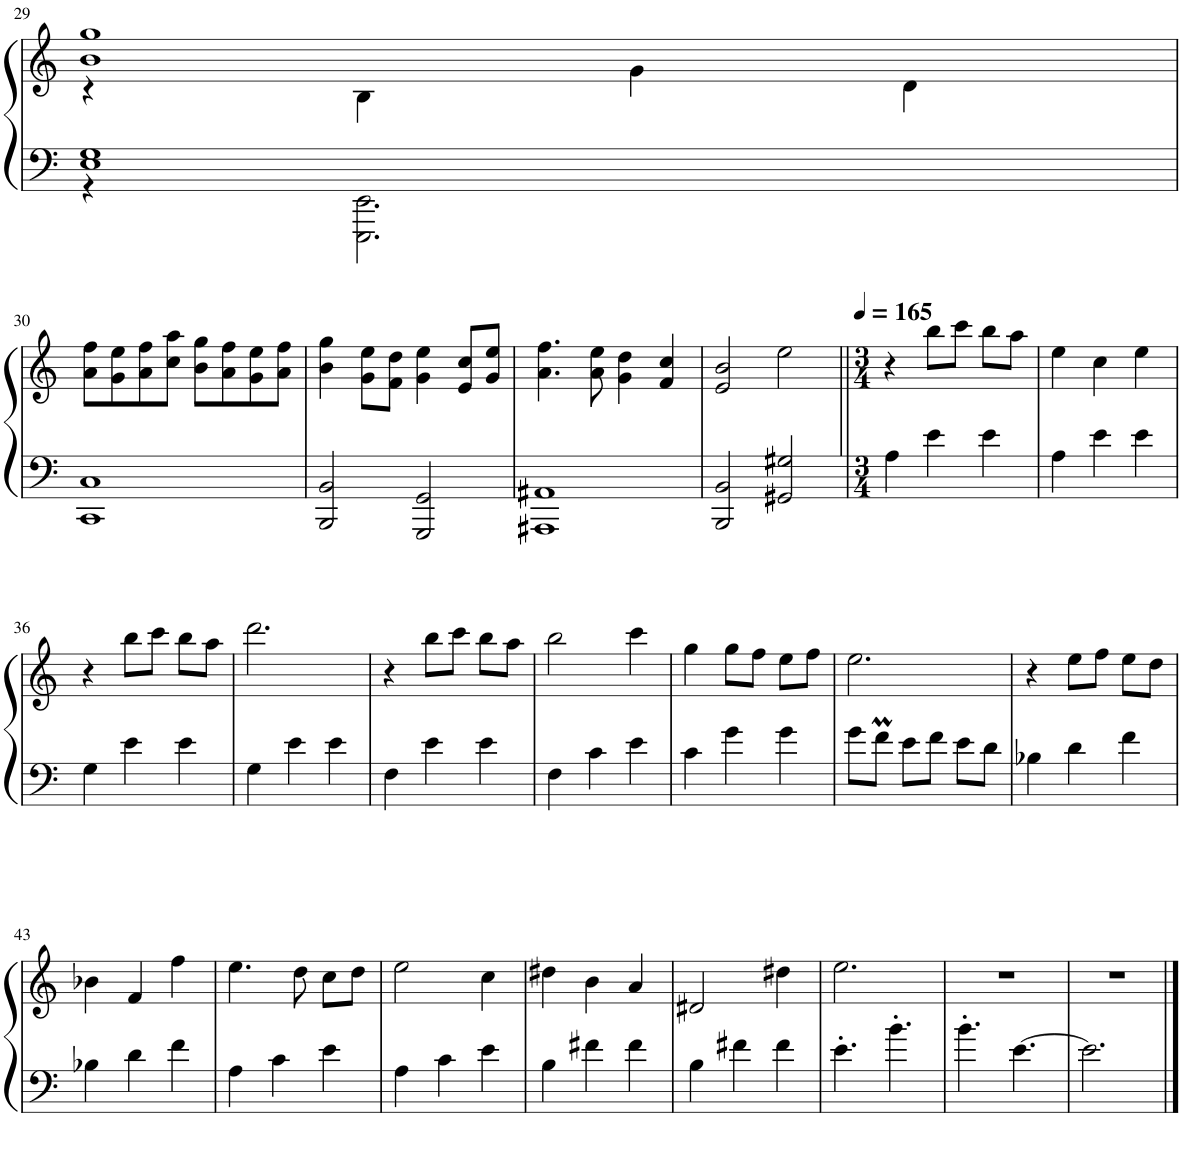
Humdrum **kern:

**kern	**kern
*part1	*part1
*staff2	*staff1
*I"Piano	*
*I'Pno.	*
!!LO:PB:g=z
*clefF4	*clefG2
*k[]	*k[]
*M4/4	*M4/4
=29	=29
*^	*^
1E 1G	4r	1b 1gg	4r
.	2.EEE\ 2.EE\	.	4B\
.	.	.	4g\
.	.	.	4d\
*v	*v	*	*
*	*v	*v
!!LO:LB:g=z
=30	=30
1CC 1C	8a\ 8ff\L
.	8g\ 8ee\
.	8a\ 8ff\
.	8cc\ 8aa\J
.	8b\ 8gg\L
.	8a\ 8ff\
.	8g\ 8ee\
.	8a\ 8ff\J
=31	=31
2BBB/ 2BB/	4b\ 4gg\
.	8g\ 8ee\L
.	8f\ 8dd\J
2GGG/ 2GG/	4g\ 4ee\
.	8e/ 8cc/L
.	8g/ 8ee/J
=32	=32
1AAA#X 1AA#X	4.a\ 4.ff\
.	8a\ 8ee\
.	4g\ 4dd\
.	4f/ 4cc/
=33	=33
2BBB/ 2BB/	2e/ 2b/
2GG#X/ 2G#X/	2ee\
=34||	=34||
*M3/4	*M3/4
*	*MM165
4A\	4r
4e\	8bb\L
.	8ccc\J
4e\	8bb\L
.	8aa\J
=35	=35
4A\	4ee\
4e\	4cc\
4e\	4ee\
!!LO:LB:g=z
=36	=36
4G\	4r
4e\	8bb\L
.	8ccc\J
4e\	8bb\L
.	8aa\J
=37	=37
4G\	2.ddd\
4e\	.
4e\	.
=38	=38
4F\	4r
4e\	8bb\L
.	8ccc\J
4e\	8bb\L
.	8aa\J
=39	=39
4F\	2bb\
4c\	.
4e\	4ccc\
=40	=40
4c\	4gg\
4g\	8gg\L
.	8ff\J
4g\	8ee\L
.	8ff\J
=41	=41
8g\L	2.ee\
8fM\J	.
8e\L	.
8f\J	.
8e\L	.
8d\J	.
=42	=42
4B-X\	4r
4d\	8ee\L
.	8ff\J
4f\	8ee\L
.	8dd\J
!!LO:LB:g=z
=43	=43
4B-X\	4b-X\
4d\	4f/
4f\	4ff\
=44	=44
4A\	4.ee\
4c\	.
.	8dd\
4e\	8cc\L
.	8dd\J
=45	=45
4A\	2ee\
4c\	.
4e\	4cc\
=46	=46
4B\	4dd#X\
4f#X\	4b\
4f#\	4a/
=47	=47
4B\	2d#X/
4f#X\	.
4f#\	4dd#X\
=48	=48
4.e'\	2.ee\
4.b'\	.
=49	=49
4.b'\	2.r
[4.e\	.
=50	=50
2.e\]	2.r
==	==
*-	*-
